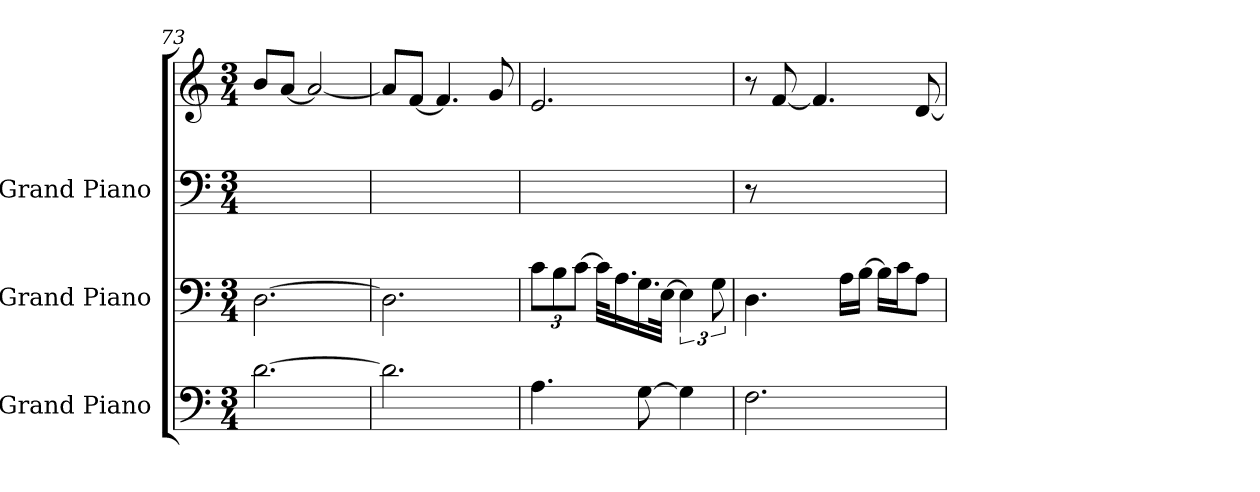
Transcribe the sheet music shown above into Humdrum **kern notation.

**kern	**kern	**kern	**kern
*part3	*part2	*part1	*part1
*staff4	*staff3	*staff2	*staff1
*I"Grand Piano	*I"Grand Piano	*I"Grand Piano	*
*clefF4	*clefF4	*clefF4	*clefG2
*k[]	*k[]	*k[]	*k[]
*C:	*C:	*C:	*C:
*M3/4	*M3/4	*M3/4	*M3/4
=73	=73	=73	=73
[2.d	[2.D	2.ryy	8bL
.	.	.	[8aJ
.	.	.	2a_
=74	=74	=74	=74
2.d]	2.D]	2.ryy	8aL]
.	.	.	[8fJ
.	.	.	4.f]
.	.	.	8g
=75	=75	=75	=75
4.A	12cL	2.ryy	2.e
.	12B	.	.
.	[12cJ	.	.
.	32cKLL]	.	.
.	16.A	.	.
[8G	16.G	.	.
.	[32EJJk	.	.
4G]	6E]	.	.
.	12G	.	.
=76	=76	=76	=76
2.F	4.D	8r	8r
.	.	2ryy	[8f
.	.	.	4.f]
.	16ALL	.	.
.	[16BJJ	.	.
.	16BLL]	.	.
.	16cJ	.	.
.	8AJ	8ryy	[8d
=	=	=	=
*-	*-	*-	*-
